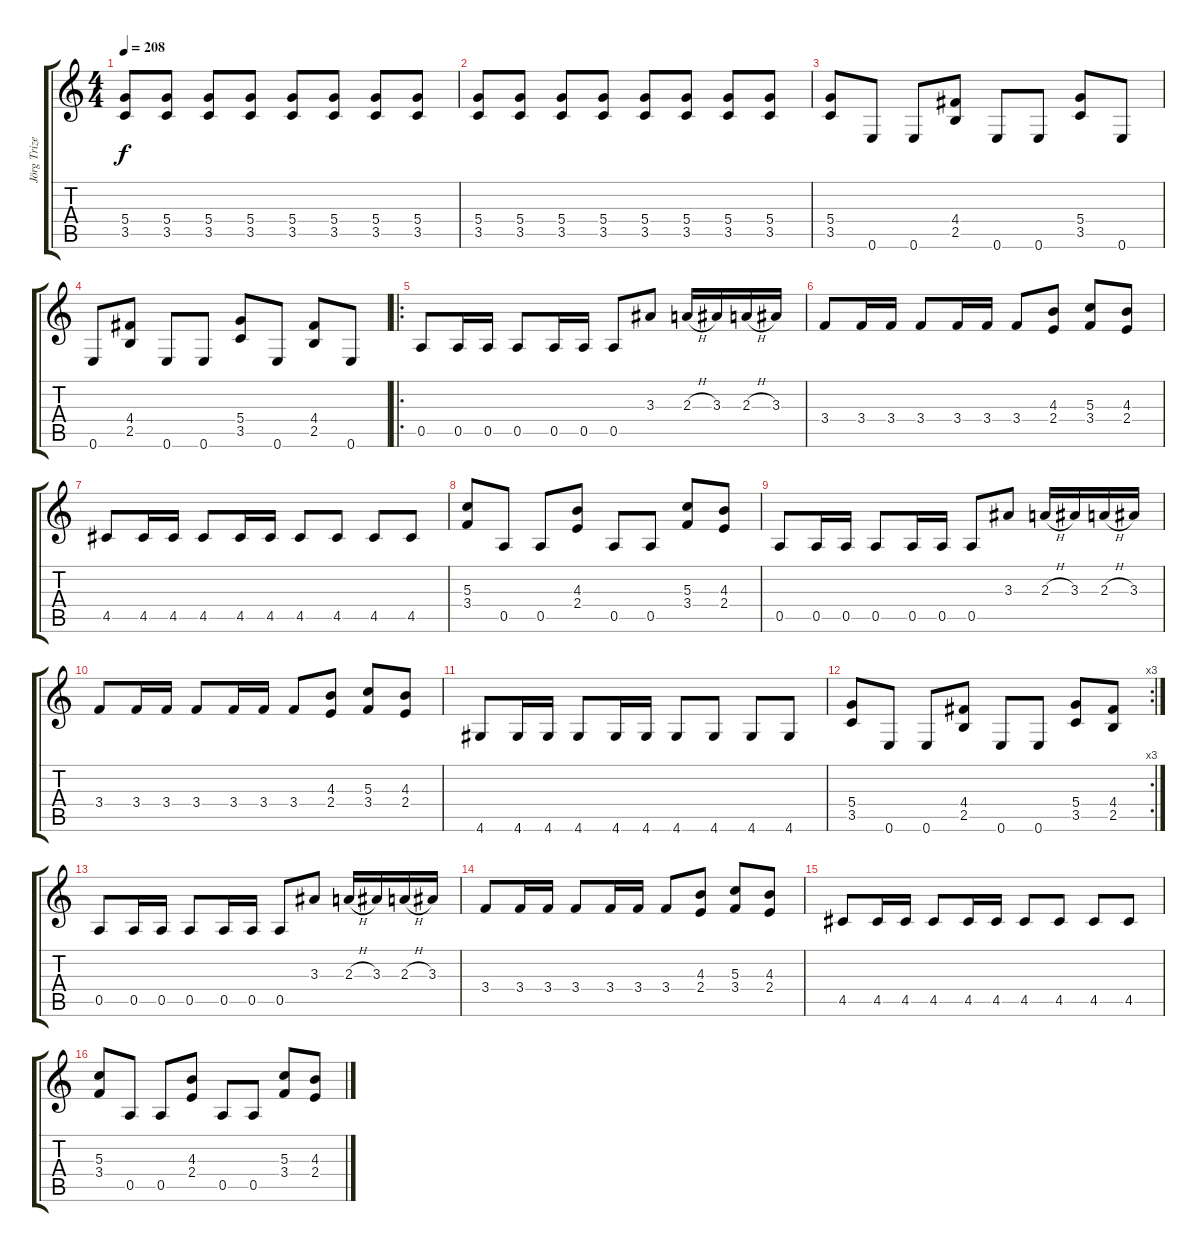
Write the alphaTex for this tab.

\track ("Jörg Trizebiatowski" "Jörg Trize") {instrument overdrivenguitar}
\staff {score tabs}
\tuning (E4 B3 G3 D3 A2 E2) {hide}
\ts (4 4)
\tempo 208
\clef g2
\ks c
(5.4 3.5).8{dy f} (5.4 3.5).8 (5.4 3.5).8 (5.4 3.5).8 (5.4 3.5).8 (5.4 3.5).8 (5.4 3.5).8 (5.4 3.5).8 |
(5.4 3.5).8 (5.4 3.5).8 (5.4 3.5).8 (5.4 3.5).8 (5.4 3.5).8 (5.4 3.5).8 (5.4 3.5).8 (5.4 3.5).8 |
(5.4 3.5).8 0.6.8 0.6.8 (4.4 2.5).8 0.6.8 0.6.8 (5.4 3.5).8 0.6.8 |
0.6.8 (4.4 2.5).8 0.6.8 0.6.8 (5.4 3.5).8 0.6.8 (4.4 2.5).8 0.6.8 |
\ro
0.5.8 0.5.16 0.5.16 0.5.8 0.5.16 0.5.16 0.5.8 3.3.8 2.3{h}.16 3.3.16 2.3{h}.16 3.3.16 |
3.4.8 3.4.16 3.4.16 3.4.8 3.4.16 3.4.16 3.4.8 (4.3 2.4).8 (5.3 3.4).8 (4.3 2.4).8 |
4.5.8 4.5.16 4.5.16 4.5.8 4.5.16 4.5.16 4.5.8 4.5.8 4.5.8 4.5.8 |
(5.3 3.4).8 0.5.8 0.5.8 (4.3 2.4).8 0.5.8 0.5.8 (5.3 3.4).8 (4.3 2.4).8 |
0.5.8 0.5.16 0.5.16 0.5.8 0.5.16 0.5.16 0.5.8 3.3.8 2.3{h}.16 3.3.16 2.3{h}.16 3.3.16 |
3.4.8 3.4.16 3.4.16 3.4.8 3.4.16 3.4.16 3.4.8 (4.3 2.4).8 (5.3 3.4).8 (4.3 2.4).8 |
4.6.8 4.6.16 4.6.16 4.6.8 4.6.16 4.6.16 4.6.8 4.6.8 4.6.8 4.6.8 |
\rc 3
(5.4 3.5).8 0.6.8 0.6.8 (4.4 2.5).8 0.6.8 0.6.8 (5.4 3.5).8 (4.4 2.5).8 |
0.5.8 0.5.16 0.5.16 0.5.8 0.5.16 0.5.16 0.5.8 3.3.8 2.3{h}.16 3.3.16 2.3{h}.16 3.3.16 |
3.4.8 3.4.16 3.4.16 3.4.8 3.4.16 3.4.16 3.4.8 (4.3 2.4).8 (5.3 3.4).8 (4.3 2.4).8 |
4.5.8 4.5.16 4.5.16 4.5.8 4.5.16 4.5.16 4.5.8 4.5.8 4.5.8 4.5.8 |
(5.3 3.4).8 0.5.8 0.5.8 (4.3 2.4).8 0.5.8 0.5.8 (5.3 3.4).8 (4.3 2.4).8
